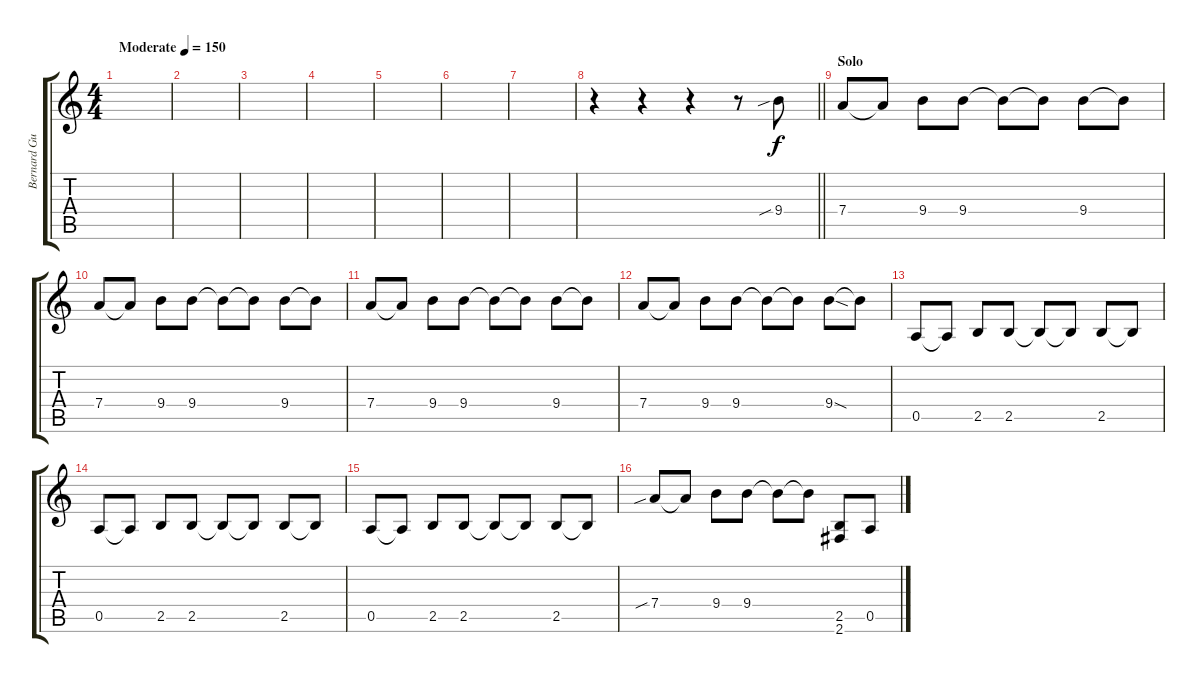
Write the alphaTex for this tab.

\track ("Bernard Guitar 1" "Bernard Gu") {instrument overdrivenguitar}
\staff {score tabs}
\tuning (E4 B3 G3 D3 A2 E2) {hide}
\ts (4 4)
\tempo (150 "Moderate")
\clef g2
\ks c
|
|
|
|
|
|
|
\barLineRight lightlight
r.4 r.4 r.4 r.8 9.4{sib}.8 |
\section ("" "Solo")
7.4.8 7.4{t}.8 9.4.8 9.4.8 9.4{t}.8 9.4{t}.8 9.4.8 9.4{t}.8 |
7.4.8 7.4{t}.8 9.4.8 9.4.8 9.4{t}.8 9.4{t}.8 9.4.8 9.4{t}.8 |
7.4.8 7.4{t}.8 9.4.8 9.4.8 9.4{t}.8 9.4{t}.8 9.4.8 9.4{t}.8 |
7.4.8 7.4{t}.8 9.4.8 9.4.8 9.4{t}.8 9.4{t}.8 9.4{sod}.8 9.4{t}.8 |
0.5.8 0.5{t}.8 2.5.8 2.5.8 2.5{t}.8 2.5{t}.8 2.5.8 2.5{t}.8 |
0.5.8 0.5{t}.8 2.5.8 2.5.8 2.5{t}.8 2.5{t}.8 2.5.8 2.5{t}.8 |
0.5.8 0.5{t}.8 2.5.8 2.5.8 2.5{t}.8 2.5{t}.8 2.5.8 2.5{t}.8 |
7.4{sib}.8 7.4{t}.8 9.4.8 9.4.8 9.4{t}.8 9.4{t}.8 (2.5 2.6).8 0.5.8
